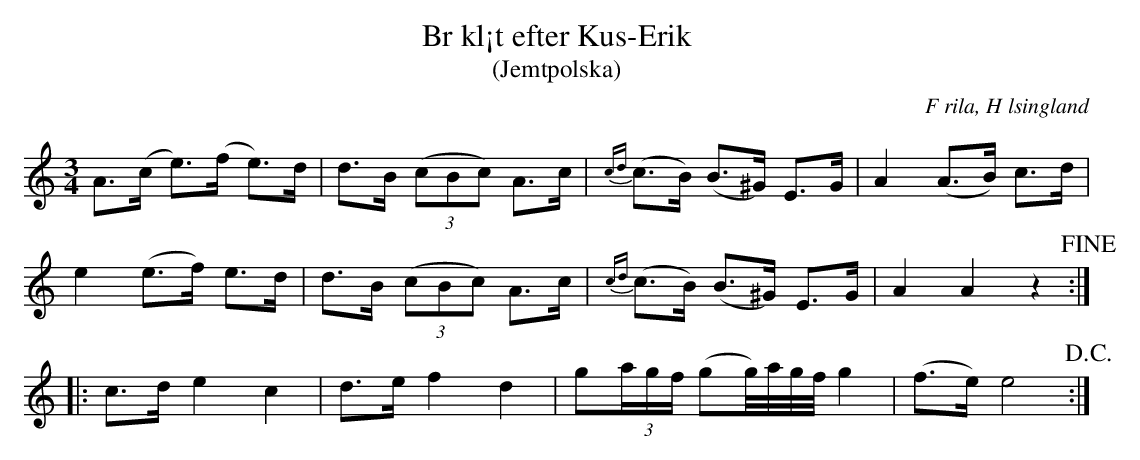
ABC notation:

X:1
T: Br kl¡t efter Kus-Erik
T: (Jemtpolska)
O: F rila, H lsingland
M: 3/4
L: 1/8
K: Am
A>(c e>)(f e)>d | d>B ((3cBc) A>c | {cd}(c>B) (B>^G)   E>G      | A2    (A>B) c>d  |
e2   (e>f) e>d  | d>B ((3cBc) A>c | {cd}(c>B)    (B>^G)   E>G      | A2    A2    z2  !fine! ::
K: C
c>d  e2    c2   | d>e f2      d2  | g(3/a/g/f/  (gg//)a//g//f//      g2| (f>e) e4 !D.C.!       :|
